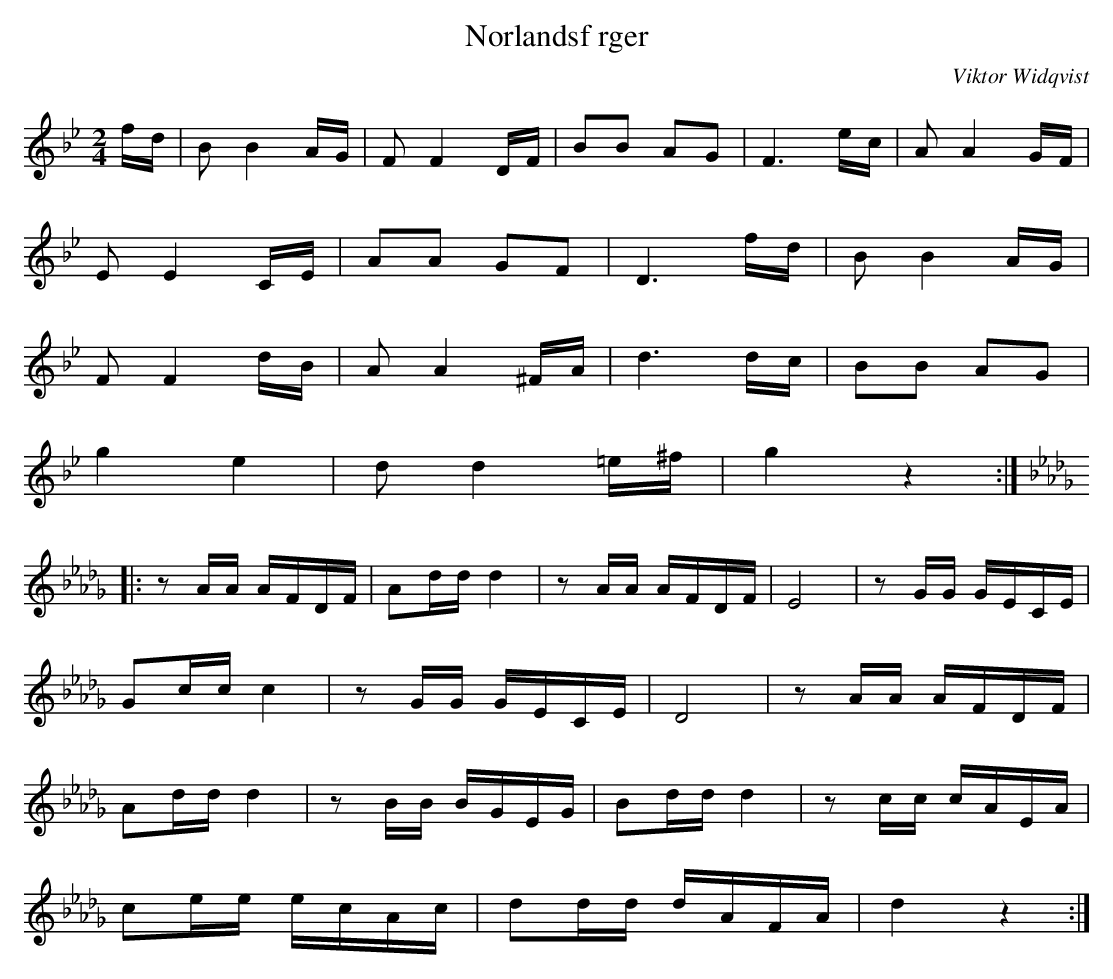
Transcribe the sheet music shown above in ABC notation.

X:1
T:Norlandsf rger
M:2/4
C:Viktor Widqvist
L:1/8
K:Bb
f/d/ | BB2A/G/ | FF2D/F/ | BB AG | F3e/c/ | AA2G/F/ |
EE2C/E/ | AA GF | D3f/d/ | BB2 A/G/ |
FF2d/B/ | AA2^F/A/ | d3d/c/ | BB AG |
g2 e2 | dd2=e/^f/ | g2z2 :|
K:Db
|:zA/A/ A/F/D/F/ | Ad/d/ d2 |zA/A/ A/F/D/F/ | E4 |zG/G/ G/E/C/E/ |
Gc/c/ c2 |zG/G/ G/E/C/E/ | D4 |zA/A/ A/F/D/F/ |
Ad/d/ d2 |zB/B/ B/G/E/G/ | Bd/d/ d2 |zc/c/ c/A/E/A/ |
ce/e/ e/c/A/c/ | dd/d/ d/A/F/A/ | d2z2 :|
